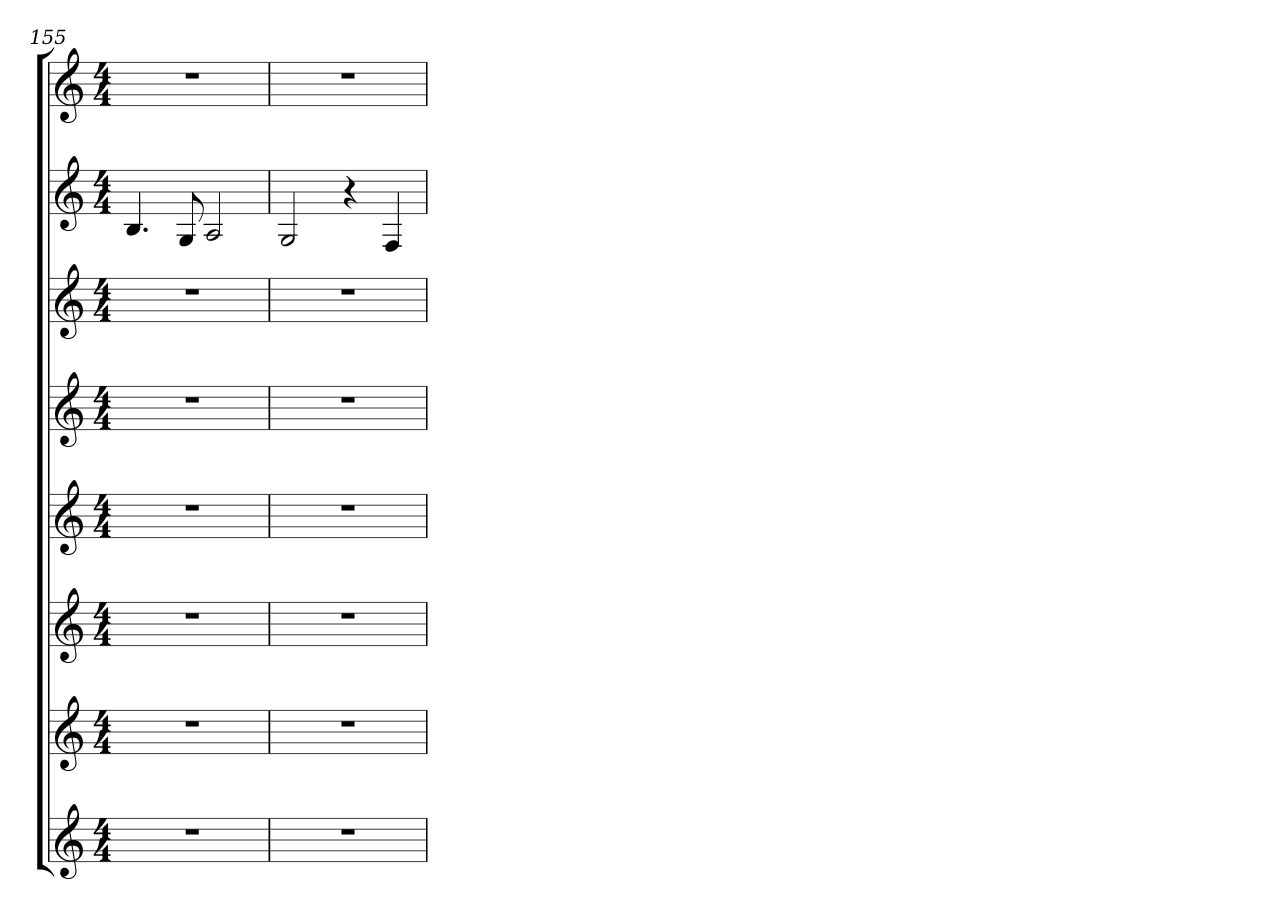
**kern	**kern	**kern	**kern	**kern	**kern	**kern	**kern
*part8	*part7	*part6	*part5	*part4	*part3	*part2	*part1
*staff8	*staff7	*staff6	*staff5	*staff4	*staff3	*staff2	*staff1
*clefG2	*clefG2	*clefG2	*clefG2	*clefG2	*clefG2	*clefG2	*clefG2
*k[]	*k[]	*k[]	*k[]	*k[]	*k[]	*k[]	*k[]
*M4/4	*M4/4	*M4/4	*M4/4	*M4/4	*M4/4	*M4/4	*M4/4
=155	=155	=155	=155	=155	=155	=155	=155
1r	1r	1r	1r	1r	1r	4.B/	1r
.	.	.	.	.	.	8G/	.
.	.	.	.	.	.	2A/	.
=156	=156	=156	=156	=156	=156	=156	=156
1r	1r	1r	1r	1r	1r	2G/	1r
.	.	.	.	.	.	4r	.
.	.	.	.	.	.	4F/	.
=	=	=	=	=	=	=	=
*-	*-	*-	*-	*-	*-	*-	*-
